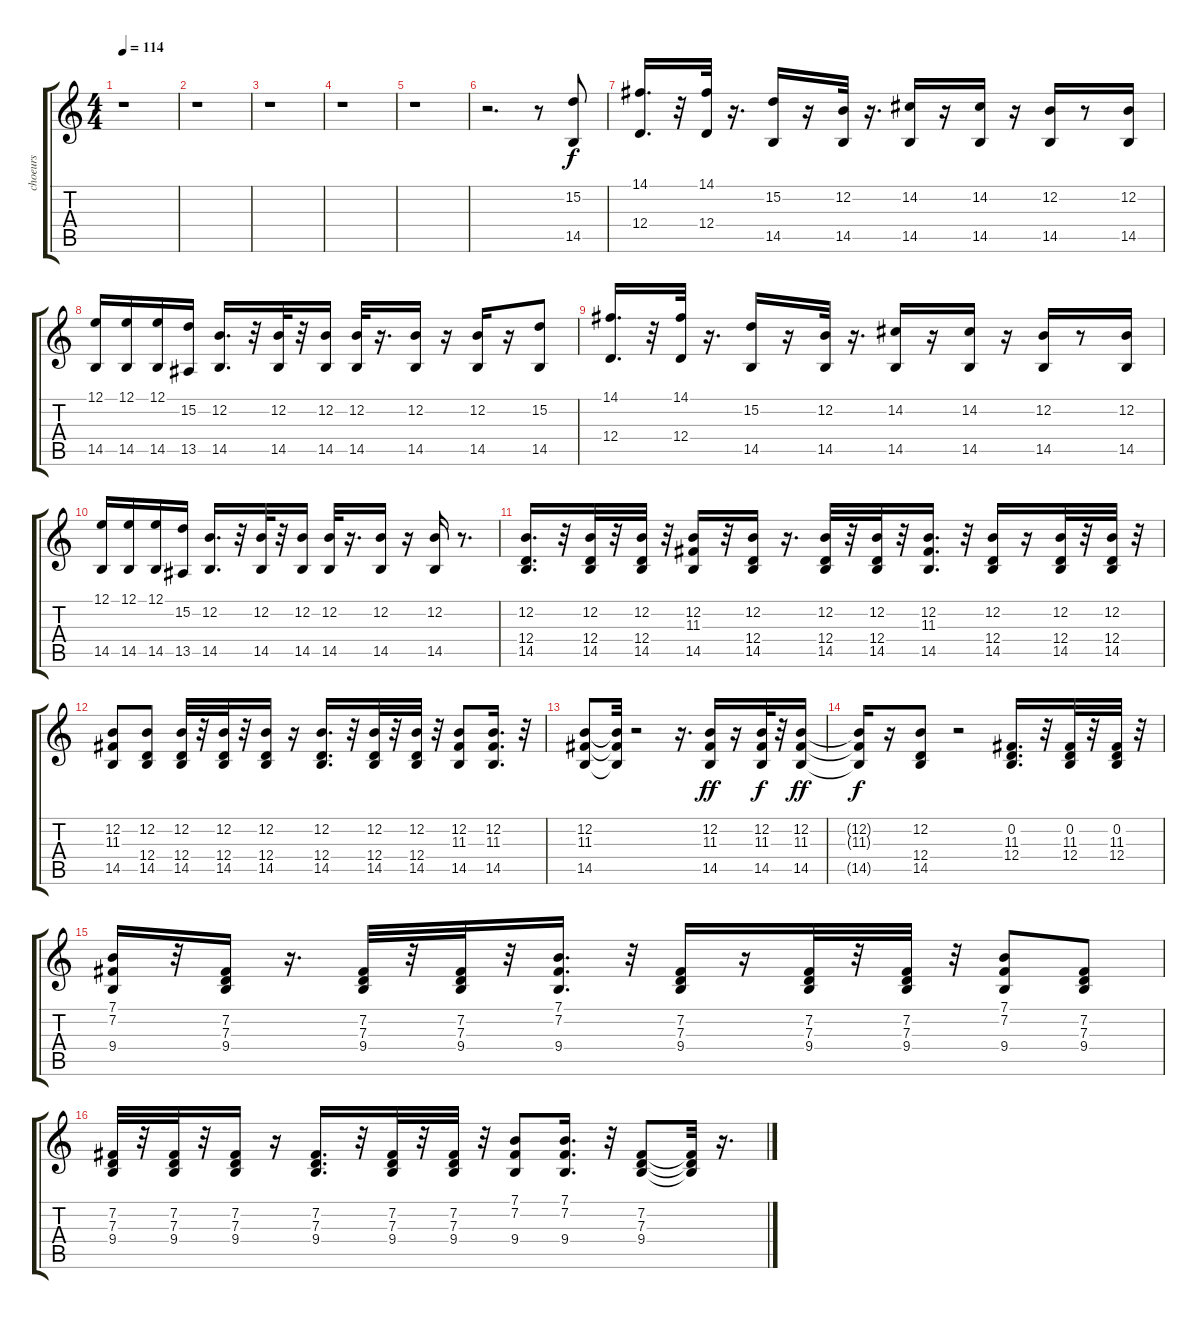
\track ("choeurs" "choeurs") {instrument voiceoohs}
\staff {score tabs}
\tuning (E4 B3 G3 D3 A2 E2) {hide}
\ts (4 4)
\tempo 114
\clef g2
\ks c
r.1{dy f} |
r.1 |
r.1 |
r.1 |
r.1 |
r.2{d} r.8 (15.2 14.5).8{volume 13} |
(14.1 12.4).16{d} r.32 (14.1 12.4).32 r.16{d} (15.2 14.5).16 r.16 (12.2 14.5).32 r.16{d} (14.2 14.5).16 r.16 (14.2 14.5).16 r.16 (12.2 14.5).16 r.8 (12.2 14.5).16 |
(12.1 14.5).16 (12.1 14.5).16 (12.1 14.5).16 (15.2 13.5).16 (12.2 14.5).16{d} r.32 (12.2 14.5).32 r.32 (12.2 14.5).16 (12.2 14.5).32 r.16{d} (12.2 14.5).16 r.16 (12.2 14.5).16 r.16 (15.2 14.5).8 |
(14.1 12.4).16{d} r.32 (14.1 12.4).32 r.16{d} (15.2 14.5).16 r.16 (12.2 14.5).32 r.16{d} (14.2 14.5).16 r.16 (14.2 14.5).16 r.16 (12.2 14.5).16 r.8 (12.2 14.5).16 |
(12.1 14.5).16 (12.1 14.5).16 (12.1 14.5).16 (15.2 13.5).16 (12.2 14.5).16{d} r.32 (12.2 14.5).32 r.32 (12.2 14.5).16 (12.2 14.5).32 r.16{d} (12.2 14.5).16 r.16 (12.2 14.5).16 r.8{d} |
(12.2 12.4 14.5).16{d} r.32 (12.2 12.4 14.5).32 r.32 (12.2 12.4 14.5).32 r.32 (12.2 11.3 14.5).16 r.32 (12.2 12.4 14.5).16 r.16{d} (12.2 12.4 14.5).32 r.32 (12.2 12.4 14.5).32 r.32 (12.2 11.3 14.5).16{d} r.32 (12.2 12.4 14.5).16 r.16 (12.2 12.4 14.5).32 r.32 (12.2 12.4 14.5).32 r.32 |
(12.2 11.3 14.5).8 (12.2 12.4 14.5).8 (12.2 12.4 14.5).32 r.32 (12.2 12.4 14.5).32 r.32 (12.2 12.4 14.5).16 r.16 (12.2 12.4 14.5).16{d} r.32 (12.2 12.4 14.5).32 r.32 (12.2 12.4 14.5).32 r.32 (12.2 11.3 14.5).8 (12.2 11.3 14.5).16{d} r.32 |
(12.2 11.3 14.5).8 (12.2{t} 11.3{t} 14.5{t}).32 r.2 r.16{d} (12.2 11.3 14.5).16{dy ff} r.16 (12.2 11.3 14.5).32{dy f} r.32 (12.2 11.3 14.5).16{dy ff} |
(12.2{t} 11.3{t} 14.5{t}).16{dy f} r.16 (12.2 12.4 14.5).8 r.2 (0.2 11.3 12.4).16{d} r.32 (0.2 11.3 12.4).32 r.32 (0.2 11.3 12.4).32 r.32 |
(7.1 7.2 9.4).16 r.32 (7.2 7.3 9.4).16 r.16{d} (7.2 7.3 9.4).32 r.32 (7.2 7.3 9.4).32 r.32 (7.1 7.2 9.4).16{d} r.32 (7.2 7.3 9.4).16 r.16 (7.2 7.3 9.4).32 r.32 (7.2 7.3 9.4).32 r.32 (7.1 7.2 9.4).8 (7.2 7.3 9.4).8 |
(7.2 7.3 9.4).32 r.32 (7.2 7.3 9.4).32 r.32 (7.2 7.3 9.4).16 r.16 (7.2 7.3 9.4).16{d} r.32 (7.2 7.3 9.4).32 r.32 (7.2 7.3 9.4).32 r.32 (7.1 7.2 9.4).8 (7.1 7.2 9.4).16{d} r.32 (7.2 7.3 9.4).8 (7.2{t} 7.3{t} 9.4{t}).32 r.16{d}
